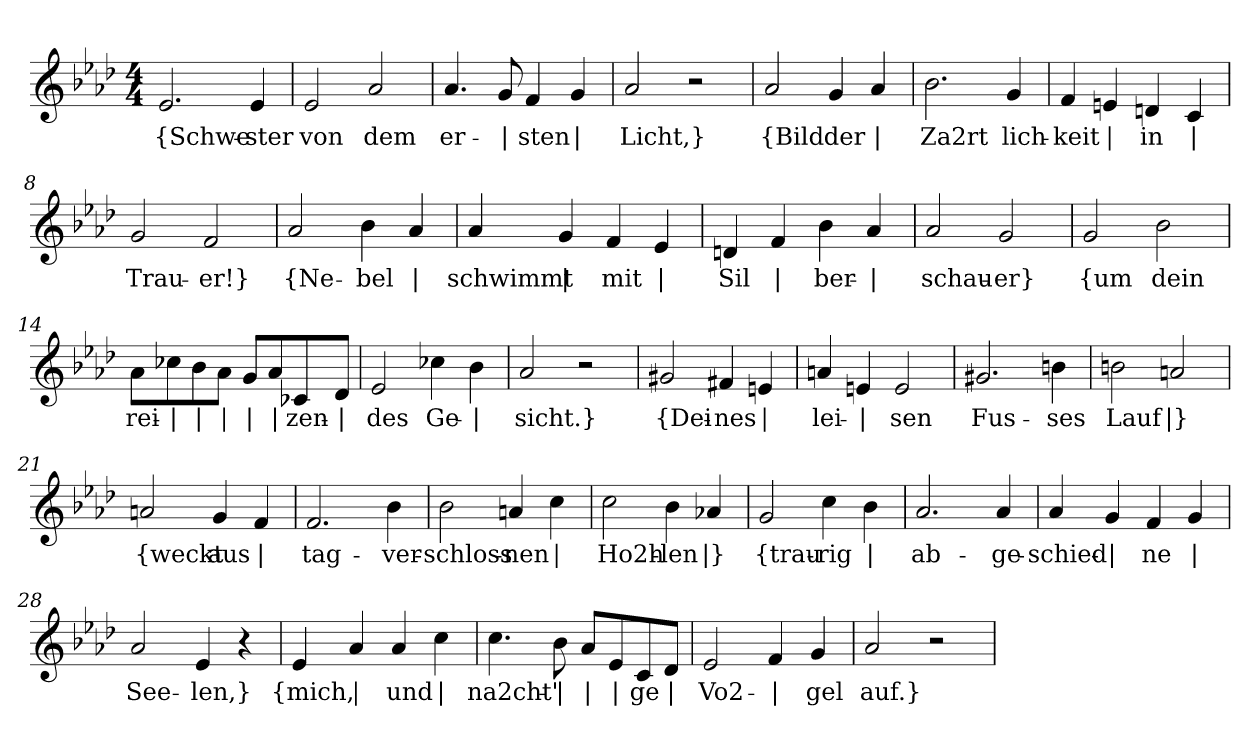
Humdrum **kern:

**kern	**text
*part1	*part1
*staff1	*staff1
*clefG2	*
*k[b-e-a-d-]	*
*M4/4	*
=1	=1
!	!LO:LY:b
2.e-/	{Schwe-
!	!LO:LY:b
4e-/	-ster
=2	=2
!	!LO:LY:b
2e-/	von
!	!LO:LY:b
2a-/	dem
=3	=3
!	!LO:LY:b
4.a-/	er-
!	!LO:LY:b
8g/	|
!	!LO:LY:b
4f/	-sten
!	!LO:LY:b
4g/	|
=4	=4
!	!LO:LY:b
2a-/	Licht,}
2r	.
=5	=5
!	!LO:LY:b
2a-/	{Bild
!	!LO:LY:b
4g/	der
!	!LO:LY:b
4a-/	|
=6	=6
!	!LO:LY:b
2.b-\	Za2rt
!	!LO:LY:b
4g/	-lich-
=7	=7
!	!LO:LY:b
4f/	-keit
!	!LO:LY:b
4en/	|
!	!LO:LY:b
4dn/	in
!	!LO:LY:b
4c/	|
!!LO:LB:g=z
=8	=8
!	!LO:LY:b
2g/	Trau-
!	!LO:LY:b
2f/	-er!}
=9	=9
!	!LO:LY:b
2a-/	{Ne-
!	!LO:LY:b
4b-\	-bel
!	!LO:LY:b
4a-/	|
=10	=10
!	!LO:LY:b
4a-/	schwimmt
!	!LO:LY:b
4g/	|
!	!LO:LY:b
4f/	mit
!	!LO:LY:b
4e-/	|
=11	=11
!	!LO:LY:b
4dn/	Sil
!	!LO:LY:b
4f/	|
!	!LO:LY:b
4b-\	-ber-
!	!LO:LY:b
4a-/	|
=12	=12
!	!LO:LY:b
2a-/	-schau-
!	!LO:LY:b
2g/	-er}
=13	=13
!	!LO:LY:b
2g/	{um
!	!LO:LY:b
2b-\	dein
!!LO:LB:g=z
=14	=14
!	!LO:LY:b
8a-\L	rei-
!	!LO:LY:b
8cc-X\	|
!	!LO:LY:b
8b-\	|
!	!LO:LY:b
8a-\J	|
!	!LO:LY:b
8g/L	|
!	!LO:LY:b
8a-/	|
!	!LO:LY:b
8c-X/	-zen-
!	!LO:LY:b
8d-/J	|
=15	=15
!	!LO:LY:b
2e-/	-des
!	!LO:LY:b
4cc-X\	Ge-
!	!LO:LY:b
4b-\	|
=16	=16
!	!LO:LY:b
2a-/	-sicht.}
2r	.
=17	=17
!	!LO:LY:b
2g#X/	{Dei-
!	!LO:LY:b
4f#X/	-nes
!	!LO:LY:b
4en/	|
=18	=18
!	!LO:LY:b
4an/	lei-
!	!LO:LY:b
4en/	|
!	!LO:LY:b
2e/	-sen
=19	=19
!	!LO:LY:b
2.g#X/	Fus-
!	!LO:LY:b
4bn\	-ses
=20	=20
!	!LO:LY:b
2bn\	Lauf
!	!LO:LY:b
2an/	|}
!!LO:LB:g=z
=21	=21
!	!LO:LY:b
2an/	{weckt
!	!LO:LY:b
4g/	aus
!	!LO:LY:b
4f/	|
=22	=22
!	!LO:LY:b
2.f/	tag-
!	!LO:LY:b
4b-\	-ver-
=23	=23
!	!LO:LY:b
2b-\	-schloss-
!	!LO:LY:b
4an/	-nen
!	!LO:LY:b
4cc\	|
=24	=24
!	!LO:LY:b
2cc\	Ho2h-
!	!LO:LY:b
4b-\	-len
!	!LO:LY:b
4a-X/	|}
=25	=25
!	!LO:LY:b
2g/	{trau-
!	!LO:LY:b
4cc\	-rig
!	!LO:LY:b
4b-\	|
=26	=26
!	!LO:LY:b
2.a-/	ab-
!	!LO:LY:b
4a-/	-ge-
=27	=27
!	!LO:LY:b
4a-/	-schied-
!	!LO:LY:b
4g/	|
!	!LO:LY:b
4f/	-ne
!	!LO:LY:b
4g/	|
!!LO:LB:g=z
=28	=28
!	!LO:LY:b
2a-/	See-
!	!LO:LY:b
4e-/	-len,}
4r	.
=29	=29
!	!LO:LY:b
4e-/	{mich,
!	!LO:LY:b
4a-/	|
!	!LO:LY:b
4a-/	und
!	!LO:LY:b
4cc\	|
=30	=30
!	!LO:LY:b
4.cc\	na2cht'-
!	!LO:LY:b
8b-\	|
!	!LO:LY:b
8a-/L	|
!	!LO:LY:b
8e-/	|
!	!LO:LY:b
8c/	-ge
!	!LO:LY:b
8d-/J	|
=31	=31
!	!LO:LY:b
2e-/	Vo2-
!	!LO:LY:b
4f/	|
!	!LO:LY:b
4g/	-gel
=32	=32
!	!LO:LY:b
2a-/	auf.}
2r	.
=	=
*-	*-
